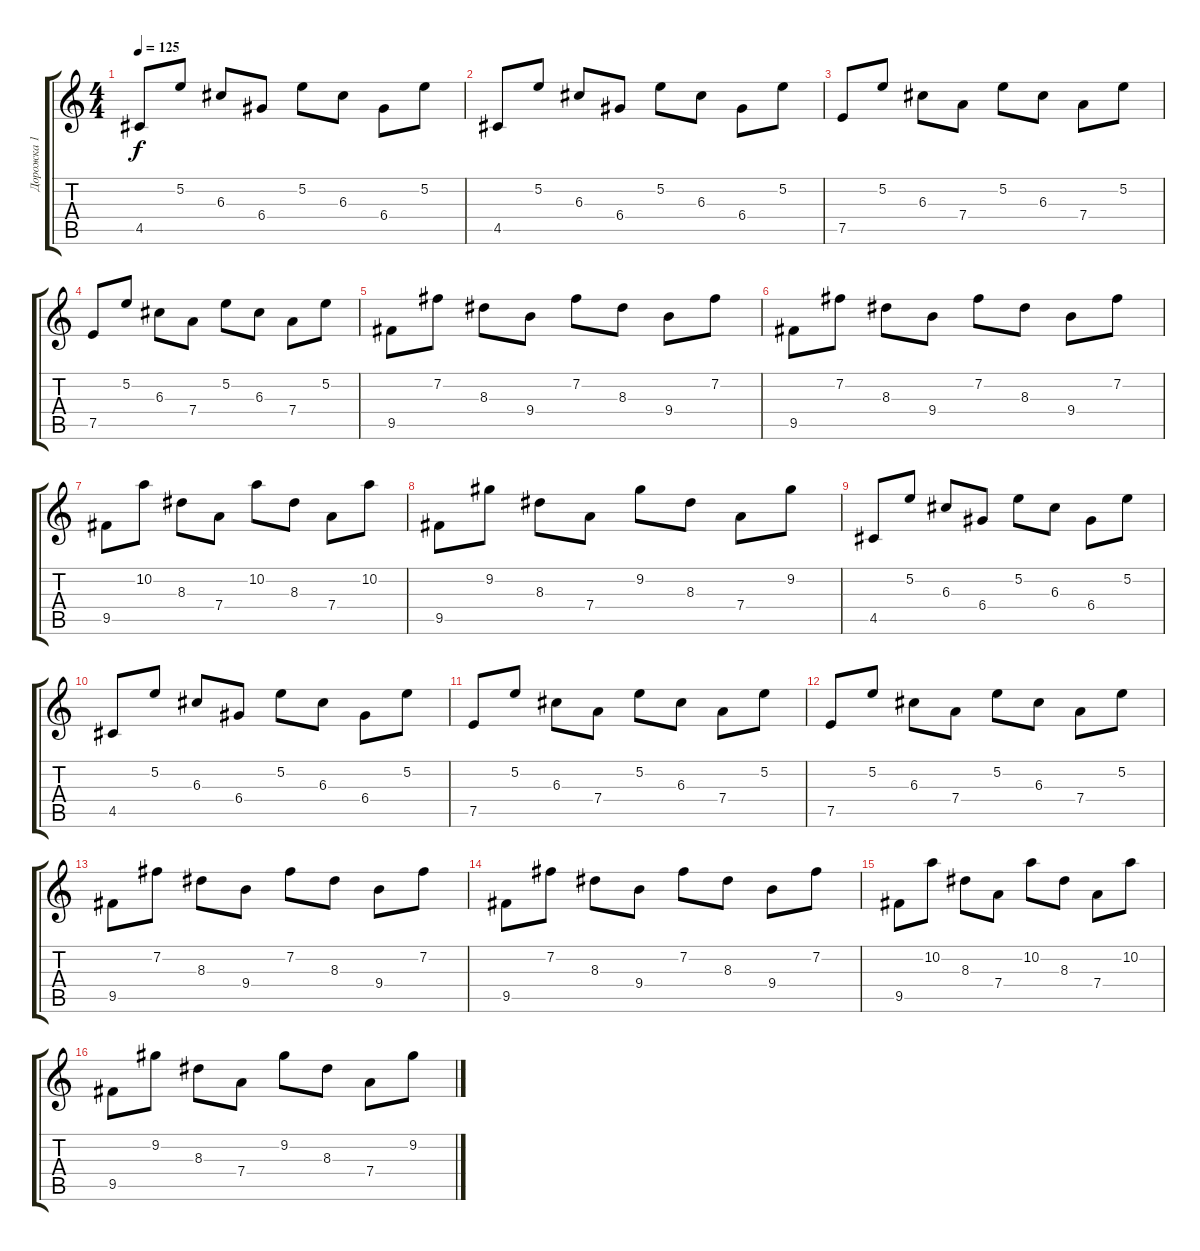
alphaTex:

\track ("Дорожка 1" "Дорожка 1") {instrument electricguitarclean}
\staff {score tabs}
\tuning (E4 B3 G3 D3 A2 E2) {hide}
\ts (4 4)
\tempo 125
\clef g2
\ks c
4.5.8{dy f} 5.2.8 6.3.8 6.4.8 5.2.8 6.3.8 6.4.8 5.2.8 |
4.5.8 5.2.8 6.3.8 6.4.8 5.2.8 6.3.8 6.4.8 5.2.8 |
7.5.8 5.2.8 6.3.8 7.4.8 5.2.8 6.3.8 7.4.8 5.2.8 |
7.5.8 5.2.8 6.3.8 7.4.8 5.2.8 6.3.8 7.4.8 5.2.8 |
9.5.8 7.2.8 8.3.8 9.4.8 7.2.8 8.3.8 9.4.8 7.2.8 |
9.5.8 7.2.8 8.3.8 9.4.8 7.2.8 8.3.8 9.4.8 7.2.8 |
9.5.8 10.2.8 8.3.8 7.4.8 10.2.8 8.3.8 7.4.8 10.2.8 |
9.5.8 9.2.8 8.3.8 7.4.8 9.2.8 8.3.8 7.4.8 9.2.8 |
4.5.8 5.2.8 6.3.8 6.4.8 5.2.8 6.3.8 6.4.8 5.2.8 |
4.5.8 5.2.8 6.3.8 6.4.8 5.2.8 6.3.8 6.4.8 5.2.8 |
7.5.8 5.2.8 6.3.8 7.4.8 5.2.8 6.3.8 7.4.8 5.2.8 |
7.5.8 5.2.8 6.3.8 7.4.8 5.2.8 6.3.8 7.4.8 5.2.8 |
9.5.8 7.2.8 8.3.8 9.4.8 7.2.8 8.3.8 9.4.8 7.2.8 |
9.5.8 7.2.8 8.3.8 9.4.8 7.2.8 8.3.8 9.4.8 7.2.8 |
9.5.8 10.2.8 8.3.8 7.4.8 10.2.8 8.3.8 7.4.8 10.2.8 |
9.5.8 9.2.8 8.3.8 7.4.8 9.2.8 8.3.8 7.4.8 9.2.8
